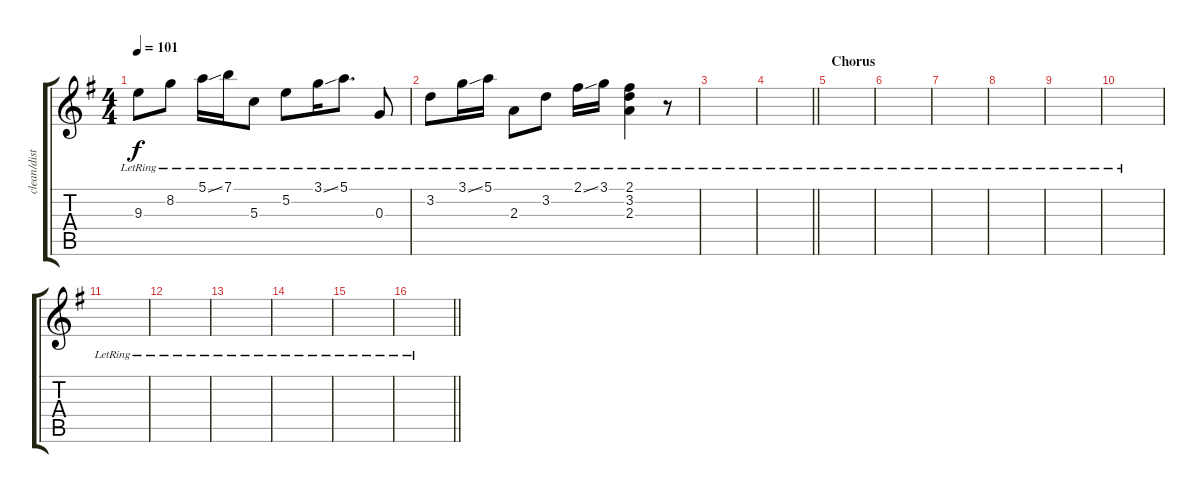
\track ("clean/distortion guitar" "clean/dist") {instrument distortionguitar}
\staff {score tabs}
\tuning (E4 B3 G3 D3 A2 E2) {hide}
\ts (4 4)
\tempo 101
\clef g2
\ks eminor
9.3{lr}.8{dy f} 8.2{lr}.8 5.1{ss lr}.16 7.1{lr}.16 5.3{lr}.8 5.2{lr}.8 3.1{ss lr}.16 5.1{lr}.8{d} 0.3{lr}.8 |
3.2{lr}.8 3.1{ss lr}.16 5.1{lr}.16 2.3{lr}.8 3.2{lr}.8 2.1{ss lr}.16 3.1{lr}.16 (2.1{lr} 3.2{lr} 2.3{lr}).4 r.8 |
|
\barLineRight lightlight
|
\section ("" "Chorus")
|
|
|
|
|
|
|
|
|
|
|
\barLineRight lightlight
